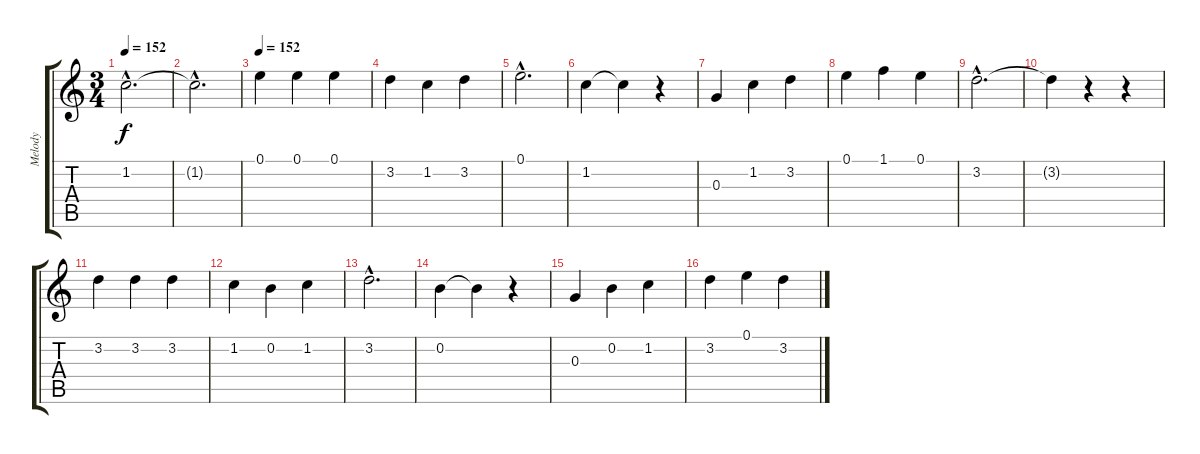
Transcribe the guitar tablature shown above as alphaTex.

\track ("Melody" "Melody") {instrument acousticguitarnylon}
\staff {score tabs}
\tuning (E4 B3 G3 D3 A2 E2) {hide}
\ts (3 4)
\tempo 152
\clef g2
\ks c
1.2{hac}.2{d dy f} |
1.2{hac t}.2{d} |
\tempo 152
0.1.4{instrument tangoaccordion} 0.1.4 0.1.4 |
3.2.4 1.2.4 3.2.4 |
0.1{hac}.2{d} |
1.2.4 1.2{t}.4 r.4 |
0.3.4 1.2.4 3.2.4 |
0.1.4 1.1.4 0.1.4 |
3.2{hac}.2{d} |
3.2{t}.4 r.4 r.4 |
3.2.4 3.2.4 3.2.4 |
1.2.4 0.2.4 1.2.4 |
3.2{hac}.2{d} |
0.2.4 0.2{t}.4 r.4 |
0.3.4 0.2.4 1.2.4 |
3.2.4 0.1.4 3.2.4
